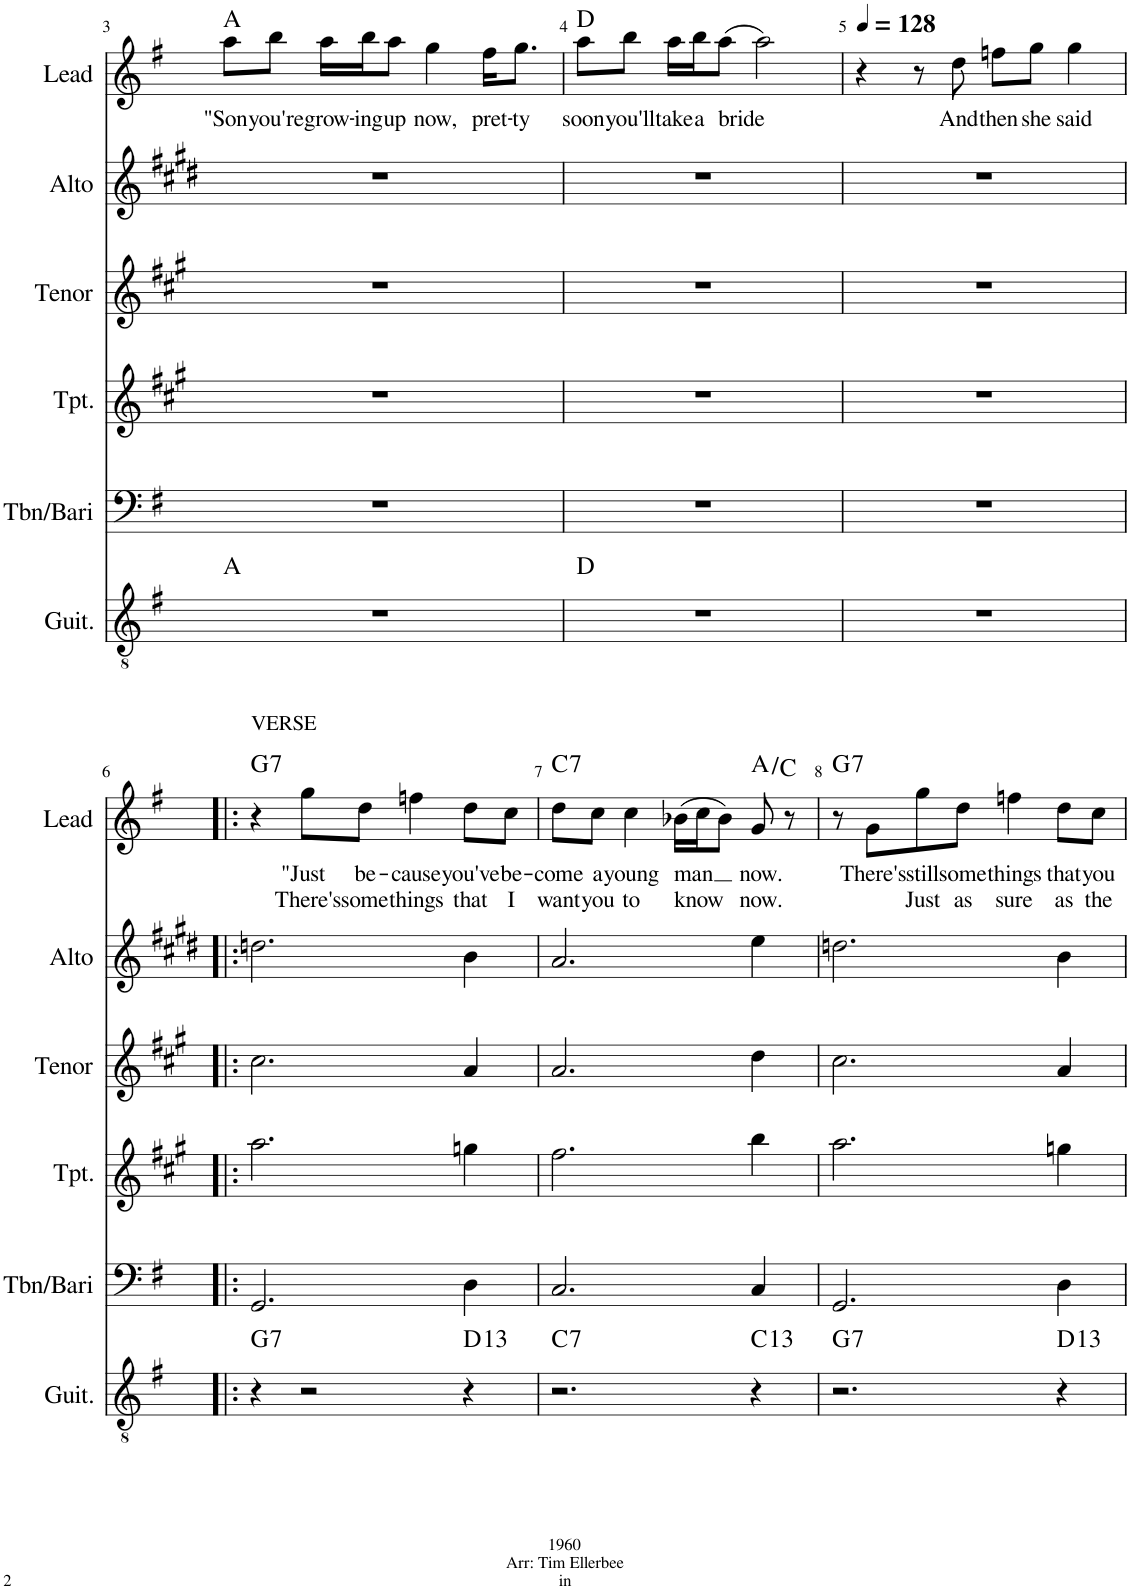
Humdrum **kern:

**kern	**harte	**kern	**kern	**kern	**kern	**kern	**text	**text	**harte
*part6	*part6	*part5	*part4	*part3	*part2	*part1	*part1	*part1	*part1
*staff6	*	*staff5	*staff4	*staff3	*staff2	*staff1	*staff1	*staff1	*
*I"Guitar	*	*I"Tbn/Bari	*I"Trumpet	*I"Tenor	*I"Alto	*I"Lead	*	*	*
*I'Guit.	*	*I'Tbn/Bari	*I'Tpt.	*I'Tenor	*I'Alto	*I'Lead	*	*	*
!!LO:PB:g=z
*clefGv2	*	*clefF4	*clefG2	*clefG2	*clefG2	*clefG2	*	*	*
*	*	*	*Trd1c2	*Trd8c14	*Trd5c9	*	*	*	*
*k[f#]	*	*k[f#]	*k[f#c#g#]	*k[f#c#g#]	*k[f#c#g#d#]	*k[f#]	*	*	*
*M4/4	*	*M4/4	*M4/4	*M4/4	*M4/4	*M4/4	*	*	*
=3	=3	=3	=3	=3	=3	=3	=3	=3	=3
!	!	!	!	!	!	!	!LO:LY:b	!	!
1r	A:maj	1r	1r	1r	1r	8aa\L	"Son	.	A:maj
!	!	!	!	!	!	!	!LO:LY:b	!	!
.	.	.	.	.	.	8bb\J	you're	.	.
!	!	!	!	!	!	!	!LO:LY:b	!	!
.	.	.	.	.	.	16aa\LL	grow-	.	.
!	!	!	!	!	!	!	!LO:LY:b	!	!
.	.	.	.	.	.	16bb\J	-ing	.	.
!	!	!	!	!	!	!	!LO:LY:b	!	!
.	.	.	.	.	.	8aa\J	up	.	.
!	!	!	!	!	!	!	!LO:LY:b	!	!
.	.	.	.	.	.	4gg\	now,	.	.
!	!	!	!	!	!	!	!LO:LY:b	!	!
.	.	.	.	.	.	16ff#\KL	pret-	.	.
!	!	!	!	!	!	!	!LO:LY:b	!	!
.	.	.	.	.	.	8.gg\J	-ty	.	.
=4	=4	=4	=4	=4	=4	=4	=4	=4	=4
!	!	!	!	!	!	!	!LO:LY:b	!	!
1r	D:maj	1r	1r	1r	1r	8aa\L	soon	.	D:maj
!	!	!	!	!	!	!	!LO:LY:b	!	!
.	.	.	.	.	.	8bb\J	you'll	.	.
!	!	!	!	!	!	!	!LO:LY:b	!	!
.	.	.	.	.	.	16aa\LL	take	.	.
!	!	!	!	!	!	!	!LO:LY:b	!	!
.	.	.	.	.	.	16bb\J	a	.	.
!	!	!	!	!	!	!	!LO:LY:b	!	!
.	.	.	.	.	.	(8aa\J	bride	.	.
.	.	.	.	.	.	2aa\)	.	.	.
=5	=5	=5	=5	=5	=5	=5	=5	=5	=5
*	*	*	*	*	*	*MM128	*	*	*
1r	.	1r	1r	1r	1r	4r	.	.	.
.	.	.	.	.	.	8r	.	.	.
!	!	!	!	!	!	!	!LO:LY:b	!	!
.	.	.	.	.	.	8dd\	And	.	.
!	!	!	!	!	!	!	!LO:LY:b	!	!
.	.	.	.	.	.	8ffn\L	then	.	.
!	!	!	!	!	!	!	!LO:LY:b	!	!
.	.	.	.	.	.	8gg\J	she	.	.
!	!	!	!	!	!	!	!LO:LY:b	!	!
.	.	.	.	.	.	4gg\	said	.	.
!!LO:LB:g=z
=6!|:	=6!|:	=6!|:	=6!|:	=6!|:	=6!|:	=6!|:	=6!|:	=6!|:	=6!|:
!	!LO:H:kt=7	!	!	!	!	!LO:TX:a:t=VERSE	!	!	!LO:H:kt=7
4r	G:7	2.GG/	2.aa\	2.cc#\	2.ddn\	4r	.	.	G:7
!	!	!	!	!	!	!	!LO:LY:b	!LO:LY:b	!
2r	.	.	.	.	.	8gg\L	"Just	There's	.
!	!	!	!	!	!	!	!LO:LY:b	!LO:LY:b	!
.	.	.	.	.	.	8dd\J	be-	some	.
!	!	!	!	!	!	!	!LO:LY:b	!LO:LY:b	!
.	.	.	.	.	.	4ffn\	-cause	things	.
!	!LO:H:kt=13	!	!	!	!	!	!LO:LY:b	!LO:LY:b	!
4r	D:9(11,13)	4D\	4ggn\	4a/	4b\	8dd\L	you've	that	.
!	!	!	!	!	!	!	!LO:LY:b	!LO:LY:b	!
.	.	.	.	.	.	8cc\J	be-	I	.
=7	=7	=7	=7	=7	=7	=7	=7	=7	=7
!	!LO:H:kt=7	!	!	!	!	!	!LO:LY:b	!LO:LY:b	!LO:H:kt=7
2.r	C:7	2.C/	2.ff#\	2.a/	2.a/	8dd\L	-come	want	C:7
!	!	!	!	!	!	!	!LO:LY:b	!LO:LY:b	!
.	.	.	.	.	.	8cc\J	a	you	.
!	!	!	!	!	!	!	!LO:LY:b	!LO:LY:b	!
.	.	.	.	.	.	4cc\	young	to	.
!	!	!	!	!	!	!	!LO:LY:b	!LO:LY:b	!
.	.	.	.	.	.	(16b-X\LL	man	know	.
.	.	.	.	.	.	16cc\J	.	.	.
.	.	.	.	.	.	8b-\J)	.	.	.
!	!LO:H:kt=13	!	!	!	!	!	!LO:LY:b	!LO:LY:b	!
4r	C:9(11,13)	4C/	4bb\	4dd\	4ee\	8g/	now.	now.	A:maj/b3
.	.	.	.	.	.	8r	.	.	.
=8	=8	=8	=8	=8	=8	=8	=8	=8	=8
!	!LO:H:kt=7	!	!	!	!	!	!	!	!LO:H:kt=7
2.r	G:7	2.GG/	2.aa\	2.cc#\	2.ddn\	8r	.	.	G:7
!	!	!	!	!	!	!	!LO:LY:b	!	!
.	.	.	.	.	.	8g\L	There's	.	.
!	!	!	!	!	!	!	!LO:LY:b	!LO:LY:b	!
.	.	.	.	.	.	8gg\	still	Just	.
!	!	!	!	!	!	!	!LO:LY:b	!LO:LY:b	!
.	.	.	.	.	.	8dd\J	some	as	.
!	!	!	!	!	!	!	!LO:LY:b	!LO:LY:b	!
.	.	.	.	.	.	4ffn\	things	sure	.
!	!LO:H:kt=13	!	!	!	!	!	!LO:LY:b	!LO:LY:b	!
4r	D:9(11,13)	4D\	4ggn\	4a/	4b\	8dd\L	that	as	.
!	!	!	!	!	!	!	!LO:LY:b	!LO:LY:b	!
.	.	.	.	.	.	8cc\J	you	the	.
=	=	=	=	=	=	=	=	=	=
*-	*-	*-	*-	*-	*-	*-	*-	*-	*-
